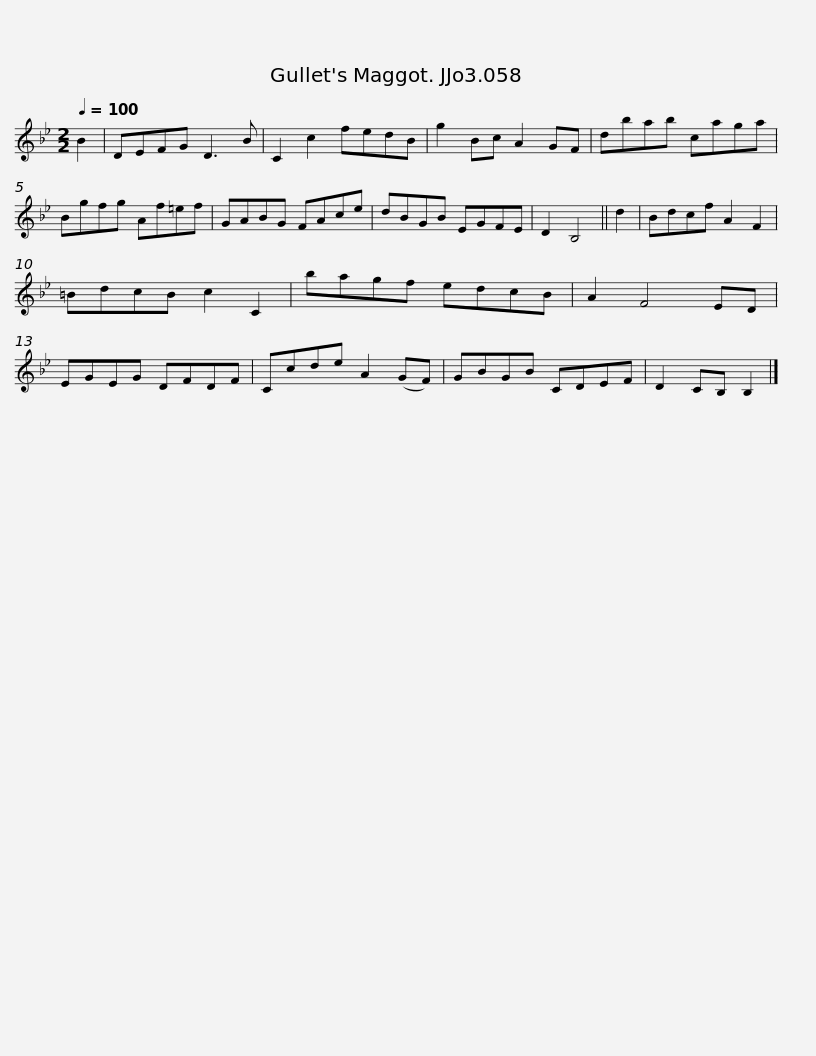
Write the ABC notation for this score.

X:1
L:1/8
Q:1/4=100
M:2/2
I:linebreak $
K:Bb
V:1 treble
V:1
 B2 | DEFG D3 B | C2 c2 fedB | g2 Bc A2 GF | dbab caga | %5
 Bgfg Af=ef |$ GABG FAce | dBGB EGFE | D2 B,4 || d2 | %10
 Bdcf A2 F2 | =BdcB c2 C2 | bagf edcB |$ A2 F4 ED | EGEG DFDF | %15
 Ccde A2 (GF) | GBGB CDEF | D2 CB, B,2 |] %18
